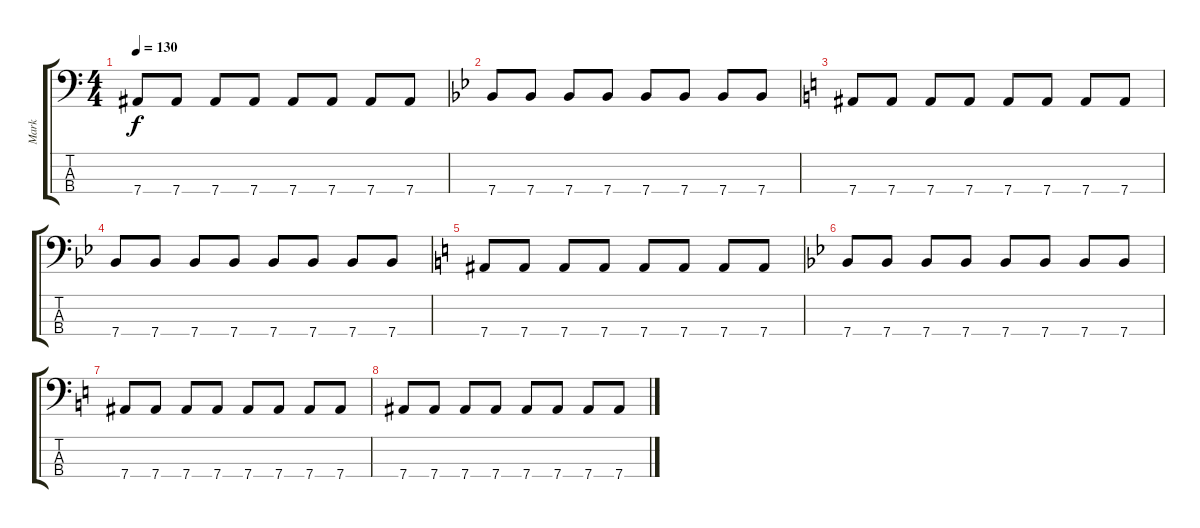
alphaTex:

\track ("Mark" "Mark") {instrument electricbassfinger}
\staff {score tabs}
\tuning (Gb2 Db2 Ab1 Eb1) {hide}
\ts (4 4)
\tempo 130
\clef f4
\ks c
7.4.8{dy f} 7.4.8 7.4.8 7.4.8 7.4.8 7.4.8 7.4.8 7.4.8 |
\ks bb
7.4.8 7.4.8 7.4.8 7.4.8 7.4.8 7.4.8 7.4.8 7.4.8 |
\ks c
7.4.8 7.4.8 7.4.8 7.4.8 7.4.8 7.4.8 7.4.8 7.4.8 |
\ks bb
7.4.8 7.4.8 7.4.8 7.4.8 7.4.8 7.4.8 7.4.8 7.4.8 |
\ks c
7.4.8 7.4.8 7.4.8 7.4.8 7.4.8 7.4.8 7.4.8 7.4.8 |
\ks bb
7.4.8 7.4.8 7.4.8 7.4.8 7.4.8 7.4.8 7.4.8 7.4.8 |
\ks c
7.4.8 7.4.8 7.4.8 7.4.8 7.4.8 7.4.8 7.4.8 7.4.8 |
7.4.8 7.4.8 7.4.8 7.4.8 7.4.8 7.4.8 7.4.8 7.4.8
